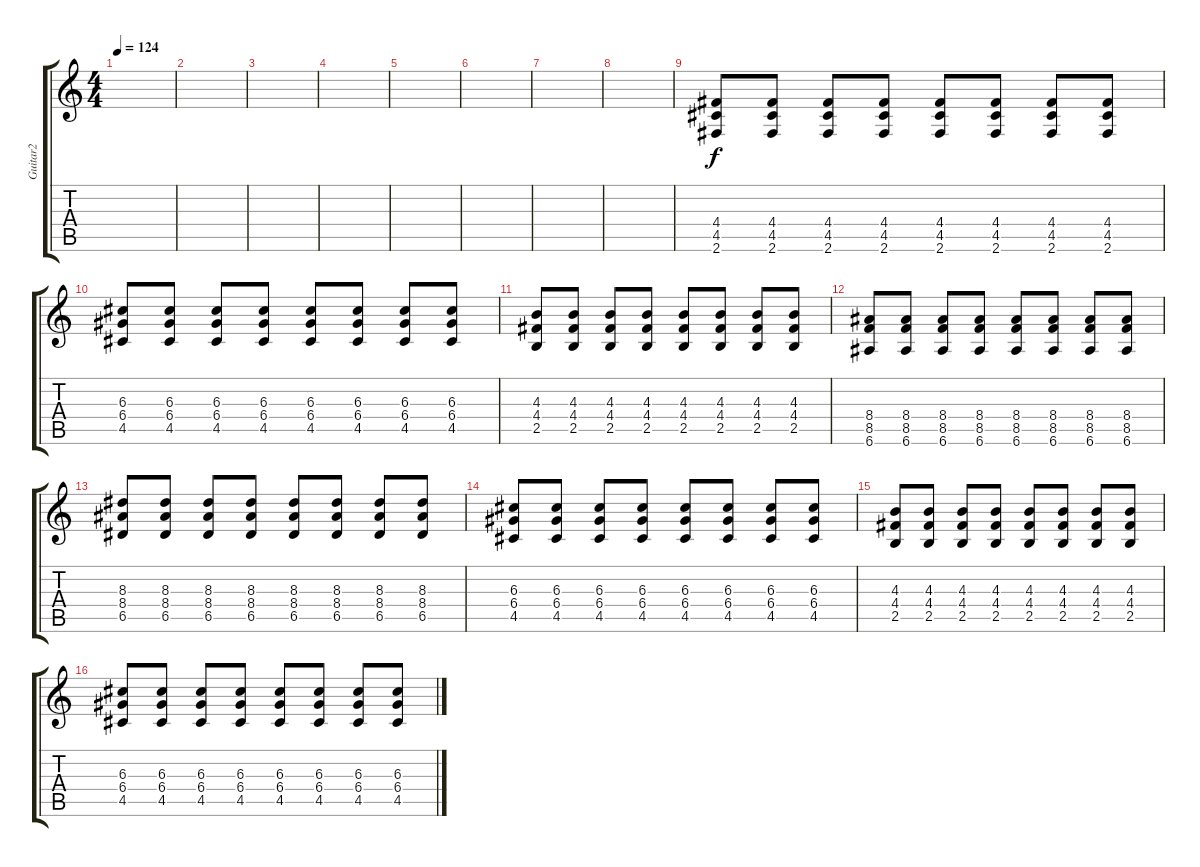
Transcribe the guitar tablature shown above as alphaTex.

\track ("Guitar2" "Guitar2") {instrument distortionguitar}
\staff {score tabs}
\tuning (E4 B3 G3 D3 A2 E2) {hide}
\ts (4 4)
\tempo 124
\clef g2
\ks c
|
|
|
|
|
|
|
|
(4.4 4.5 2.6).8{volume 8} (4.4 4.5 2.6).8 (4.4 4.5 2.6).8 (4.4 4.5 2.6).8 (4.4 4.5 2.6).8 (4.4 4.5 2.6).8 (4.4 4.5 2.6).8 (4.4 4.5 2.6).8 |
(6.3 6.4 4.5).8 (6.3 6.4 4.5).8 (6.3 6.4 4.5).8 (6.3 6.4 4.5).8 (6.3 6.4 4.5).8 (6.3 6.4 4.5).8 (6.3 6.4 4.5).8 (6.3 6.4 4.5).8 |
(4.3 4.4 2.5).8 (4.3 4.4 2.5).8 (4.3 4.4 2.5).8 (4.3 4.4 2.5).8 (4.3 4.4 2.5).8 (4.3 4.4 2.5).8 (4.3 4.4 2.5).8 (4.3 4.4 2.5).8 |
(8.4 8.5 6.6).8 (8.4 8.5 6.6).8 (8.4 8.5 6.6).8 (8.4 8.5 6.6).8 (8.4 8.5 6.6).8 (8.4 8.5 6.6).8 (8.4 8.5 6.6).8 (8.4 8.5 6.6).8 |
(8.3 8.4 6.5).8 (8.3 8.4 6.5).8 (8.3 8.4 6.5).8 (8.3 8.4 6.5).8 (8.3 8.4 6.5).8 (8.3 8.4 6.5).8 (8.3 8.4 6.5).8 (8.3 8.4 6.5).8 |
(6.3 6.4 4.5).8 (6.3 6.4 4.5).8 (6.3 6.4 4.5).8 (6.3 6.4 4.5).8 (6.3 6.4 4.5).8 (6.3 6.4 4.5).8 (6.3 6.4 4.5).8 (6.3 6.4 4.5).8 |
(4.3 4.4 2.5).8 (4.3 4.4 2.5).8 (4.3 4.4 2.5).8 (4.3 4.4 2.5).8 (4.3 4.4 2.5).8 (4.3 4.4 2.5).8 (4.3 4.4 2.5).8 (4.3 4.4 2.5).8 |
(6.3 6.4 4.5).8 (6.3 6.4 4.5).8 (6.3 6.4 4.5).8 (6.3 6.4 4.5).8 (6.3 6.4 4.5).8 (6.3 6.4 4.5).8 (6.3 6.4 4.5).8 (6.3 6.4 4.5).8
